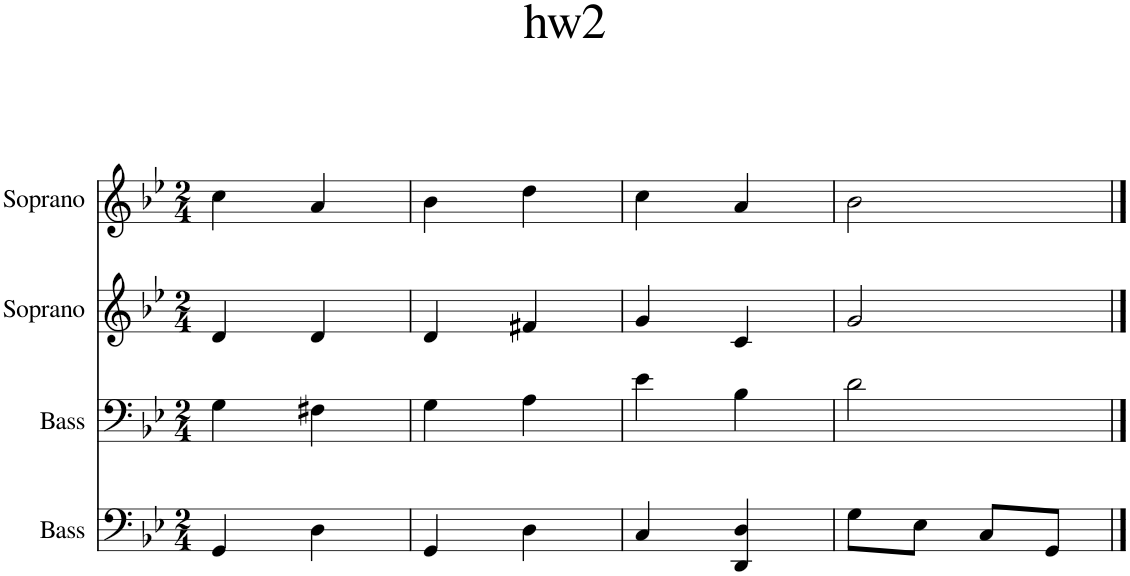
**kern	**kern	**kern	**kern
*part4	*part3	*part2	*part1
*staff4	*staff3	*staff2	*staff1
*I"Bass	*I"Bass	*I"Soprano	*I"Soprano
*I'B.	*I'B.	*I'S.	*I'S.
*clefF4	*clefF4	*clefG2	*clefG2
*k[b-e-]	*k[b-e-]	*k[b-e-]	*k[b-e-]
*M2/4	*M2/4	*M2/4	*M2/4
=1	=1	=1	=1
4GG/	4G\	4d/	4cc\
4D\	4F#X\	4d/	4a/
=2	=2	=2	=2
4GG/	4G\	4d/	4b-\
4D\	4A\	4f#X/	4dd\
=3	=3	=3	=3
4C/	4e-\	4g/	4cc\
4DD/ 4D/	4B-\	4c/	4a/
=4	=4	=4	=4
8G\L	2d\	2g/	2b-\
8E-\J	.	.	.
8C/L	.	.	.
8GG/J	.	.	.
==	==	==	==
*-	*-	*-	*-
